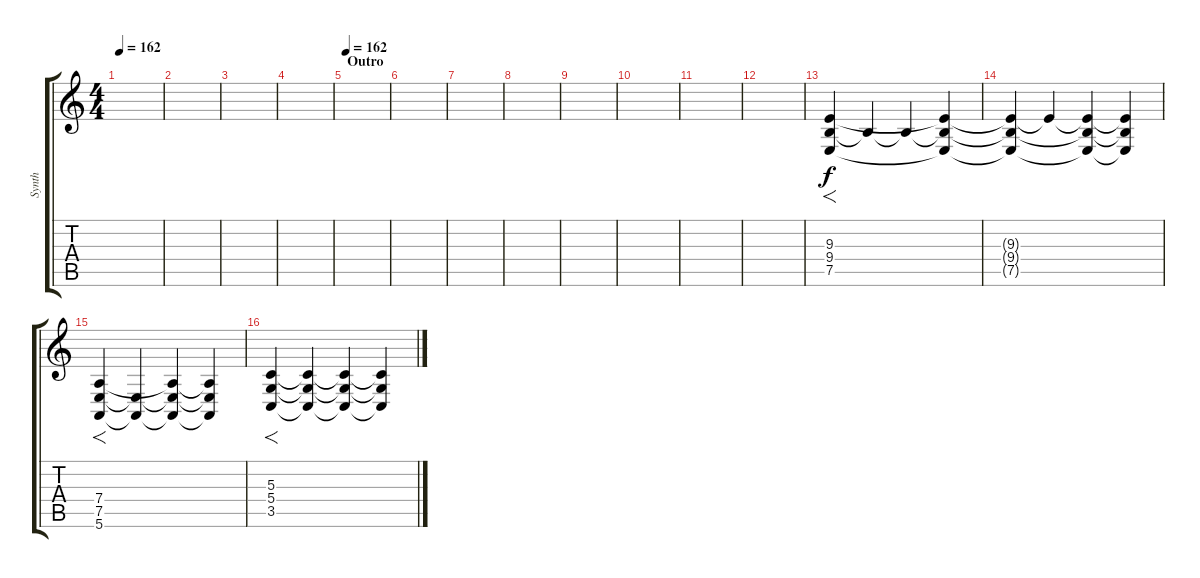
\track ("Synth" "Synth") {instrument synthstrings2}
\staff {score tabs}
\tuning (E4 B3 G3 D3 A2 E2) {hide}
\ts (4 4)
\tempo 162
\clef g2
\ks c
|
|
|
|
\section ("" "Outro")
\tempo 162
|
|
|
|
|
|
|
|
(9.3 9.4 7.5).4{f} 9.4{t}.4 9.4{t}.4 (9.3{t} 9.4{t} 7.5{t}).4 |
(9.3{t} 9.4{t} 7.5{t}).4 9.3{t}.4 (9.3{t} 9.4{t} 7.5{t}).4 (9.3{t} 9.4{t} 7.5{t}).4 |
(7.4 7.5 5.6).4{f} (7.5{t} 5.6{t}).4 (7.4{t} 7.5{t} 5.6{t}).4 (7.4{t} 7.5{t} 5.6{t}).4 |
(5.3 5.4 3.5).4{f} (5.3{t} 5.4{t} 3.5{t}).4 (5.3{t} 5.4{t} 3.5{t}).4 (5.3{t} 5.4{t} 3.5{t}).4
